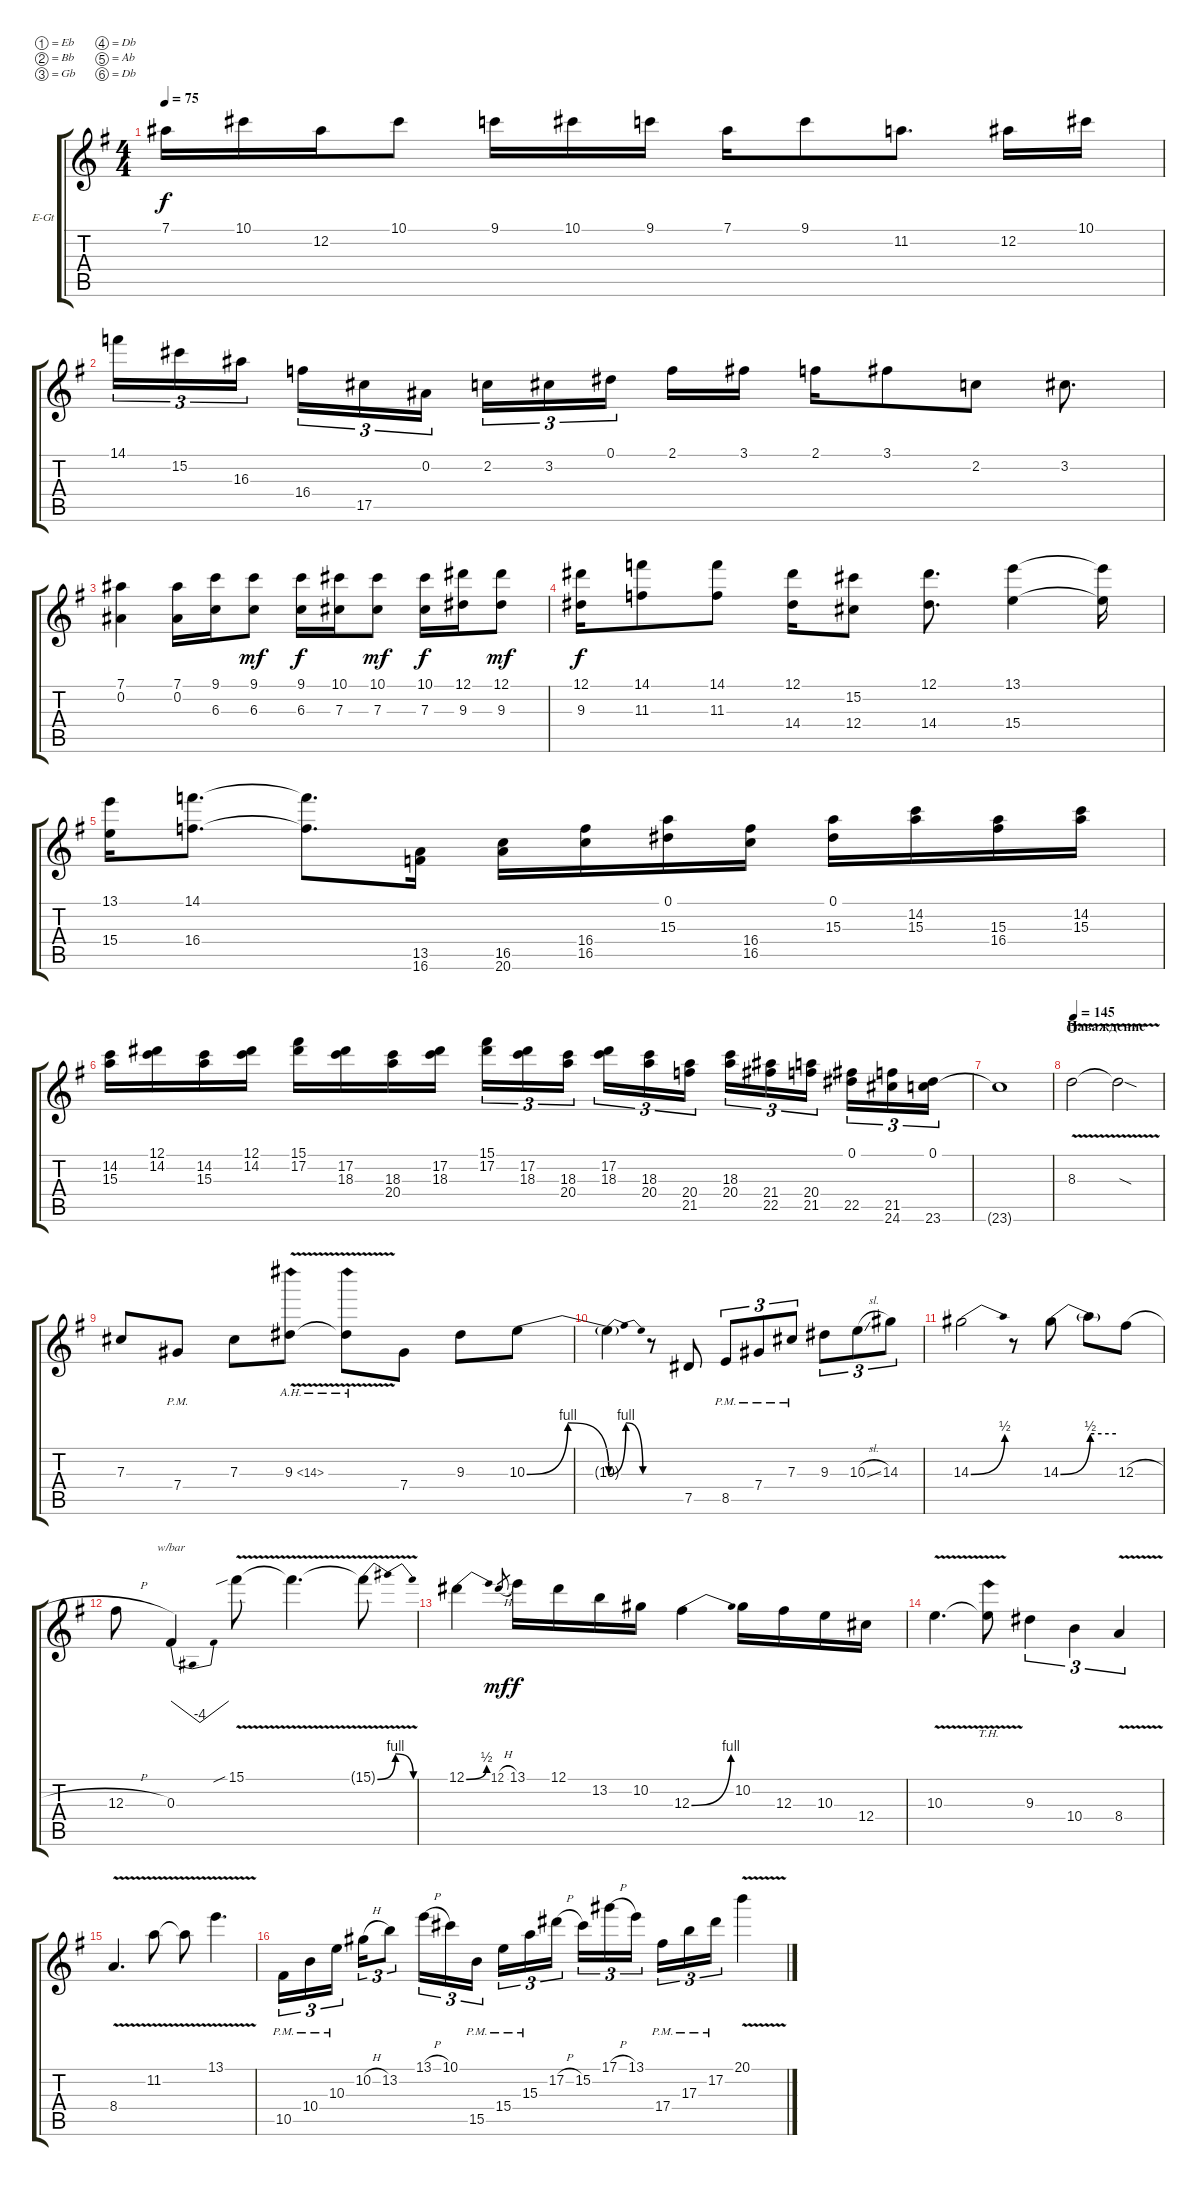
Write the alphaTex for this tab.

\bracketExtendMode groupsimilarinstruments
\firstSystemTrackNameOrientation horizontal
\otherSystemsTrackNameOrientation horizontal
\track ("Вячеслав Молчанов" "E-Gt") {instrument distortionguitar}
\staff {score tabs}
\tuning (Eb4 Bb3 Gb3 Db3 Ab2 Db2)
\ts (4 4)
\tempo 75
\clef g2
\ks eminor
7.1.16{dy f} 10.1.16 12.2.16 10.1.8 9.1.16 10.1.16 9.1.16 7.1.16 9.1.8 11.2.8{d} 12.2.16 10.1.16 |
14.1.16{tu (3 2)} 15.2.16{tu (3 2)} 16.3.16{tu (3 2)} 16.4.16{tu (3 2)} 17.5.16{tu (3 2)} 0.2.16{tu (3 2)} 2.2.16{tu (3 2)} 3.2.16{tu (3 2)} 0.1.16{tu (3 2)} 2.1.16 3.1.16 2.1.16 3.1.8 2.2.8 3.2.8{d} |
(7.1 0.2).4 (7.1 0.2).16 (9.1 6.3).16 (9.1 6.3).8{dy mf} (9.1 6.3).16{dy f} (10.1 7.3).16 (10.1 7.3).8{dy mf} (10.1 7.3).16{dy f} (12.1 9.3).16 (12.1 9.3).8{dy mf} |
(12.1 9.3).16{dy f} (14.1 11.3).8 (14.1 11.3).8 (12.1 14.4).16 (15.2 12.4).8 (12.1 14.4).8{d} (13.1 15.4).4 (13.1{t} 15.4{t}).16 |
(13.1 15.4).16 (14.1 16.4).8{d} (14.1{t} 16.4{t}).8{d} (13.5 16.6).16 (16.5 20.6).16 (16.4 16.5).16 (15.3 0.1).16 (16.4 16.5).16 (15.3 0.1).16 (14.2 15.3).16 (15.3 16.4).16 (14.2 15.3).16 |
(14.2 15.3).16 (12.1 14.2).16 (14.2 15.3).16 (12.1 14.2).16 (15.1 17.2).16 (17.2 18.3).16 (18.3 20.4).16 (17.2 18.3).16 (15.1 17.2).16{tu (3 2)} (17.2 18.3).16{tu (3 2)} (18.3 20.4).16{tu (3 2)} (17.2 18.3).16{tu (3 2)} (18.3 20.4).16{tu (3 2)} (20.4 21.5).16{tu (3 2)} (18.3 20.4).16{tu (3 2)} (21.4 22.5).16{tu (3 2)} (20.4 21.5).16{tu (3 2)} (22.5 0.1).16{tu (3 2)} (21.5 24.6).16{tu (3 2)} (0.1 23.6).16{tu (3 2)} |
23.6{t}.1 |
\section ("" "Наваждение")
\tempo (145 0.03125)
8.3{v}.2{waho} 8.3{v sod t}.2 |
7.3.8 7.4{pm}.8 7.3.8 9.3{ah 5 v}.8 9.3{ah 5 v t}.8 7.4.8 9.3.8 10.3{be (bendrelease 0 0 30 4 30 4 60 0)}.8 |
10.3{be (bendrelease 0 0 30 4 30 4 60 0) t}.4 r.8 7.5.8 8.5{pm}.8{tu (3 2)} 7.4{pm}.8{tu (3 2)} 7.3{pm}.8{tu (3 2)} 9.3.8{tu (3 2)} 10.3{sl}.8{tu (3 2)} 14.3.8{tu (3 2)} |
14.3{be (bend 0 0 60 2)}.2 r.8 14.3{be (bend 0 0 60 2)}.8 14.3{be (hold 0 2 60 2) t}.8 12.3{h}.8 |
12.3{h}.8 0.3.4{tbe (dip default 0 0 30 -16 60 0)} 15.1{v sib}.8 15.1{v t}.4{d} 15.1{be (bendrelease 0 0 30 4 30 4 60 0) t}.8 |
12.1{be (bend 0 0 60 2)}.4 12.1{h}.8{gr dy mf} 13.1.16{dy f} 12.1.16 13.2.16 10.2.16 12.3{be (bend 0 0 60 4)}.4 10.2.16 12.3.16 10.3.16 12.4.16 |
10.3{v}.4{d} 10.3{th 12 v t}.8 9.3.4{tu (3 2)} 10.4.4{tu (3 2)} 8.4{v}.4{tu (3 2)} |
8.4{v}.4{d} 11.2{v}.8 11.2{v t}.8 13.1{v}.4{d} |
10.5{pm}.16{tu (3 2)} 10.4{pm}.16{tu (3 2)} 10.3{pm}.16{tu (3 2)} 10.2{h}.16{tu (3 2)} 13.2.8{tu (3 2)} 13.1{h}.16{tu (3 2)} 10.1.16{tu (3 2)} 15.5{pm}.16{tu (3 2)} 15.4{pm}.16{tu (3 2)} 15.3{pm}.16{tu (3 2)} 17.2{h}.16{tu (3 2)} 15.2.16{tu (3 2)} 17.1{h}.16{tu (3 2)} 13.1.16{tu (3 2)} 17.4{pm}.16{tu (3 2)} 17.3{pm}.16{tu (3 2)} 17.2{pm}.16{tu (3 2)} 20.1{v}.4
